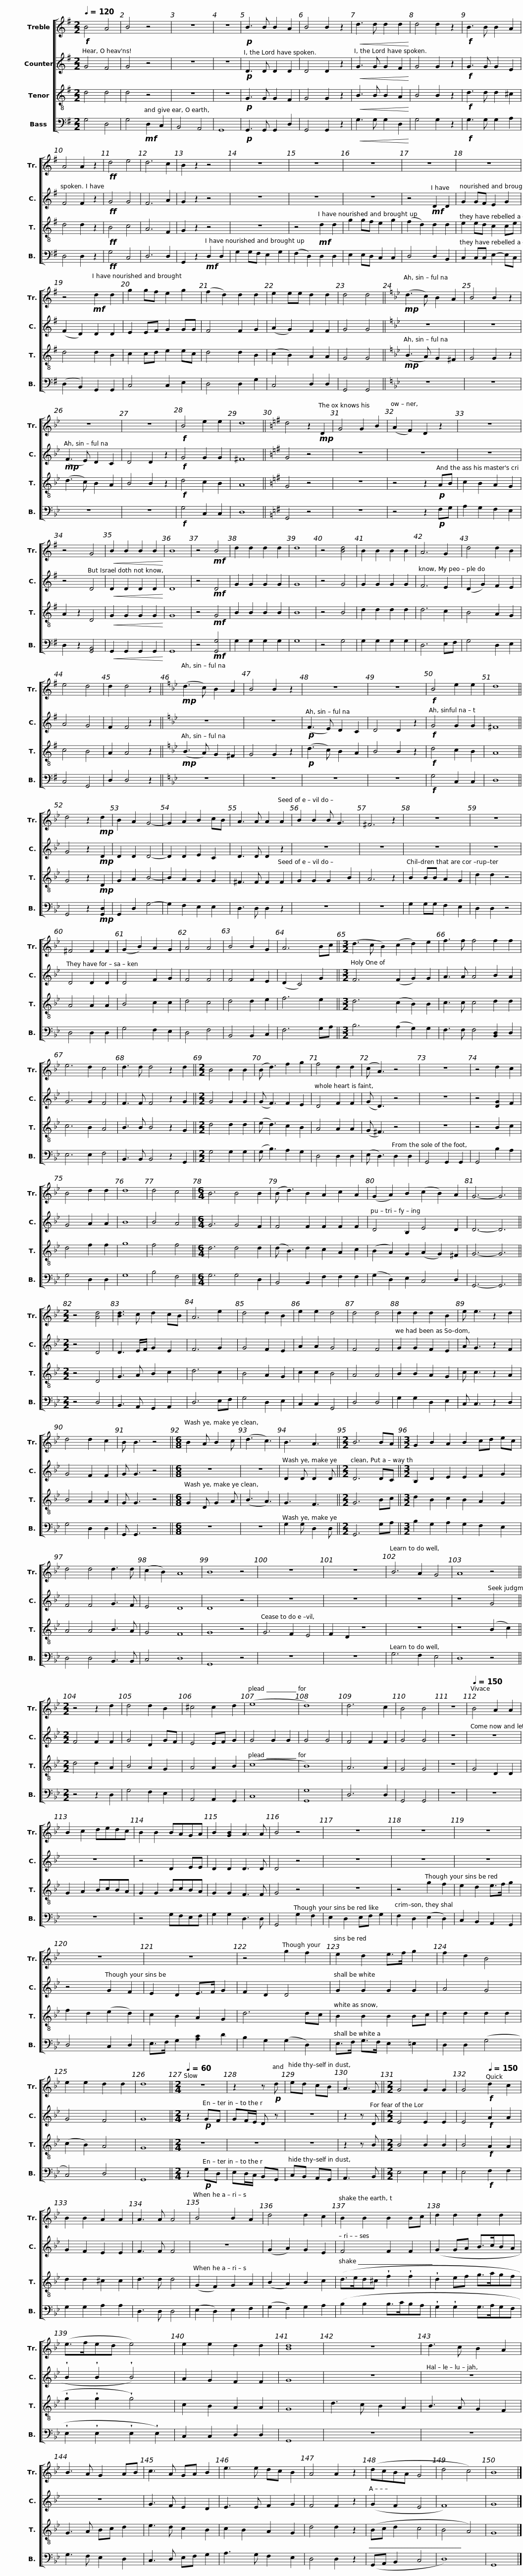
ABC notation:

X:1
%%score [ 1 2 3 4 ]
L:1/8
Q:1/4=120
M:2/2
I:linebreak $
K:G
V:1 treble
V:2 treble
V:3 treble-8
V:4 bass
V:1
!f! B4 A4 | B4 z4 | z8 | z8 |!p! B3 B B2 A2 | %5
 B4 B2 z2 |!<(! d3 d d2 d2!<)! | d4 d2 z2 |!f! B3 B B2 A2 |$ A4 A2 z2 | %10
!ff! d4 e4 | d6 c2 | B2 z2 z4 | z8 | z8 | %15
 z8 | z8 |$ z8 | z4!mf! d2 d2 | g2 gf e2 g2 | %20
 (f2 d2) d2 d2 | e2 ee d2 d2 | d4 d4 ||$[K:Bb]!mp! (d3 c) B2 A2 | B4 B2 z2 | %25
 z8 | z8 |!f! B4 e2 e2 | d8 ||[K:G] d4 z2!mp! D2 | %30
 G4 G2 B2 |$ (A2 F2) D2 z2 | z8 | z4 G4 |!<(! B2 B2 B2 B2!<)! | %35
 B8 | z4!mf! B4 | d2 d2 d2 d2 | d8 | z4 [Bd]4 | %40
 B2 B2 B2 B2 |$ A6 G2 | d4 d2 B2 | e4 d4 | d2 d4 z2 || %45
[K:Bb]!mp! (d3 c) B2 A2 | B4 B2 z2 | z8 | z8 |$!f! B4 e2 e2 | %50
 d8 || d4 z2!mp! d2 | B2 A2 G4- | G2 A2 B2 cB | A3 A A2 A2 | %55
 B2 B2 B G3 | ^F6 z2 |$ z8 | z8 | ^F4 F2 F2 | %60
 (G2 B2) A2 G2 | A4 A4 | B4 B2 G2 | A6 Bc ||$[M:3/2] (d3 c B2) (c2 d2) e2 | %65
 f3 f f4 f2 f2 | e6 d2 c4 | d3 d d4 z2 d2 ||[M:2/2] B4 B2 B2 | (B d3) f2 g2 |$ %70
 f4 d2 d2 | (c A3) z4 | z8 | z4 d2 c2 | B4 d2 d2 | %75
 d8 | d4 c4 ||[M:6/4] B6 B4 B2 | (B d3) B2 A2 c2 A2 |$ (G2 A2) B2 (c2 B2) A2 | %80
 G6- G6 ||[M:2/2] z4 [Ad]4 | [Bd]3 c d2 cB | A6 e2 | d4 d2 B2 | %85
 e2 e2 d4 | d4 d4 |$ d2 d2 d2 B2 | e e3 z2 d2 | d4 d2 c2 | %90
 B B3 z4 ||[M:6/8] B2 A B2 c | (d3 c3) | B3 A3 ||$[M:2/2] B6 BA || %95
[M:3/2] G2 B2 A2 B2 cd ec | d4 d4 d3 d | (c2 B2) A8 | B8 z4 | z12 | %100
 z12 |$ B6 A2 G4 | A8 z4 ||[M:2/2] z4 z2 d2 | d4 d2 B2 | %105
 ^c4 c2 d2 | (e8 | d8) | d6 c2 | B4 B4 | %110
 z8 |$[Q:1/4=150] B4 A2 A2 | B2 c2 dedc | B2 B2 BAGA | B2 [GB]2 A3 A | %115
 B4 z4 | z8 |$ z8 | z8 | z8 | %120
 z8 | z4 g2 f2 |$ e2 d2 e>f g2 | f2 d2 B4 | e2 e2 d2 d2 | %125
 d8 ||[M:2/4][Q:1/4=60] z4 | z2 z!p! d |$ ed cB | A3 F || %130
[M:2/2] G4 G2 G2 | G4!f![Q:1/4=150] d2 c2 | B2 B2 A2 A2 | A3 A A4 | B4 B2 A2 | %135
 d4 d2 c2 |$ B2 B2 B2 Bc | d2 d2 d2 d2 | (e>fed e4) | e2 e2 d2 d2 | %140
 [Bd]8 | z8 |$ d3 c B2 A2 | B3 A G2 AB | c3 A GA B2 | %145
 e3 e dc B2 | A4 A2 z2 |$ (dcBA G4 | d4 c4) | B8 |] %150
V:2
 G4 F4 | G4 z4 | z8 | z8 |!p! D3 D D2 D2 | %5
 D4 D2 z2 |!<(! G3 G G2 F2!<)! | G4 G2 z2 |!f! G3 G G2 E2 |$ F4 F2 z2 | %10
!ff! G4 G4 | F6 A2 | G2 z2 z4 | z8 | z8 | %15
 z8 | z4!mf! D2 D2 |$ G2 GF E2 G2 | (F2 D2) D2 D2 | E2 EF G2 GG | %20
 F4 F2 G2 | (A2 G2) F2 F2 | G4 G4 ||$[K:Bb] z8 | z8 | %25
!mp! (F3 E) D2 C2 | D4 D2 z2 |!f! G4 G2 G2 | ^F8 ||[K:G] G4 z4 | %30
 z8 |$ z8 | z8 | z4 D4 |!<(! D2 D2 D2 D2!<)! | %35
 D8 | z4!mf! D4 | G2 G2 G2 G2 | G8 | z4 G4 | %40
 G2 G2 G2 G2 |$ F6 E2 | (D2 G2) F2 E2 | A4 G4 | F2 F4 z2 || %45
[K:Bb] z8 | z8 |!p! (F3 E) D2 C2 | D4 D2 z2 |$!f! G4 G2 G2 | %50
 ^F8 || G4 z2!mp! D2 | D2 D2 D4- | D2 D2 E2 C2 | D3 D D2 z2 | %55
 z8 | z8 |$ z8 | z8 | D4 D2 D2 | %60
 D4 F2 G2 | F4 F4 | F4 F2 E2 | (D2 C4) G2 ||$[M:3/2] F6 (F2 G2) G2 | %65
 A3 A A4 B2 A2 | G6 G2 F4 | F3 F F4 z2 G2 ||[M:2/2] G4 G2 G2 | (G F3) F2 E2 |$ %70
 D4 F2 F2 | (G D3) z4 | z8 | z4 [DG]2 F2 | G4 A2 A2 | %75
 B8 | B4 A4 ||[M:6/4] G6 G4 F2 | F4 F2 F2 F2 F2 |$ D4 B,2 E4 D2 | %80
 D6- D6 ||[M:2/2] z4 D4 | D3 E/F/ G2 E2 | F6 G2 | G4 F2 E2 | %85
 A2 A2 G4 | F4 F4 |$ G2 G2 F2 E2 | A G3 z2 F2 | G4 F2 F2 | %90
 G G3 z4 ||[M:6/8] z6 | z6 | D2 D D2 D ||$[M:2/2] D6 DC || %95
[M:3/2] B,2 D2 E2 E2 F2 G2 | F4 F4 G3 F | E4 D8 | D8 z4 | z12 | %100
 z12 |$ z12 | z8 G4 ||[M:2/2] F4 F2 F2 | G4 D2 GF | %105
 E4 EF G2 | G4 G2 G2 | G4 G4 | F4 F2 F2 | G4 G4 | %110
 z8 |$ z8 | z8 | z4 D2 EE | D2 D2 D3 D | %115
 D4 z4 | z8 |$ z8 | z8 | z4 G2 F2 | %120
 E2 D2 E>F G2 | F2 D2 D4 |$ G2 G2 G2 G2 | A4 G4 | G4 F4 | %125
 G8 ||[M:2/4] z2!p! GF | GF/E/ D z |$ z4 | z2 z D || %130
[M:2/2] E4 E2 E2 | E4!f! A2 A2 | G2 F2 E2 E2 | F3 F F4 | z8 | %135
 (G2 A2) G2 E2 |$ F4 F2 F2 | (G2 GA B>cBA | !wedge!B2 !wedge!B2 !wedge!B4) | A2 G2 F2 F2 | %140
 G8 | z8 |$ z8 | z8 | G3 F E2 D2 | %145
 E3 E F2 G2 | F4 F2 z2 |$ (G2 F2 E4 | F8) | G8 |] %150
V:3
 d4 d4 | d4 z4 | z8 | z8 |!p! G3 G G2 F2 | %5
 G4 G2 z2 |!<(! B3 B B2 A2!<)! | B4 B2 z2 |!f! d3 d d2 ^c2 |$ d4 d2 z2 | %10
!ff! B4 c4 | A6 F2 | G2 z2 z4 | z8 | z4!mf! d2 d2 | %15
 g2 gf e2 g2 | (f2 d2) d2 d2 |$ e2 ed c2 ce | d4 d2 B2 | c2 cd e2 ec | %20
 d4 d2 B2 | (c2 B2) A2 A2 | G4 G4 ||$[K:Bb]!mp! (B3 A) G2 ^F2 | G4 G2 z2 | %25
 (d3 c) B2 A2 | B4 B2 z2 |!f! d4 c2 B2 | A8 ||[K:G] G4 z4 | %30
 z8 |$ z4 z2!p! AB | c2 B2 A2 G2 | A2 z2 D4 |!<(! G2 G2 G2 G2!<)! | %35
 G8 | z4!mf! G4 | B2 B2 B2 B2 | B8 | z4 B4 | %40
 d2 d2 d2 d2 |$ d6 c2 | B4 A2 G2 | c4 B4 | A2 A4 z2 || %45
[K:Bb]!mp! (B3 A) G2 ^F2 | G4 G2 z2 |!p! (d3 c) B2 A2 | B4 B2 z2 |$!f! d4 c2 B2 | %50
 A8 || G4 z2!mp! D2 | G2 A2 B4- | B2 A2 G2 G2 | ^F3 F F2 F2 | %55
 G2 G2 G2 B2 | A6 z2 |$ B2 BB A2 G2 | d2 d2 z4 | A4 A2 A2 | %60
 B4 c2 c2 | d4 c4 | d4 d2 e2 | f6 e2 ||$[M:3/2] d6 (c2 B2) B2 | %65
 c3 c c4 d2 d2 | c6 B2 A4 | B3 B B4 z2 G2 ||[M:2/2] d4 d2 d2 | (e d3) c2 B2 |$ %70
 A4 A2 A2 | (G ^F3) z4 | z8 | z4 B2 c2 | d4 f2 f2 | %75
 g8 | f4 f4 ||[M:6/4] d6 d4 d2 | (d B3) d2 c2 A2 c2 |$ (B2 A2) G2 (A2 G2) ^F2 | %80
 G6- G6 ||[M:2/2] z4 D4 | G3 A B2 c2 | d6 c2 | B4 A2 G2 | %85
 c2 c2 B4 | A4 A4 |$ B2 B2 A2 G2 | c c3 z2 A2 | B4 A2 A2 | %90
 G G3 z4 ||[M:6/8] G2 D G2 A | (B3 A3) | G3 F3 ||$[M:2/2] G6 Bc || %95
[M:3/2] d2 B2 c2 B2 A2 G2 | A4 A4 B3 A | G4 F8 | G8 z4 | G6 F2 E4 | %100
 F2 D2 z8 |$ z12 | z8 (B2 c2) ||[M:2/2] d4 d2 A2 | B4 A2 G2 | %105
 A4 A2 B2 | (c8 | B8) | A6 A2 | G4 G4 | %110
 z8 |$ G4 D2 D2 | G2 A2 BcBA | G2 G2 BcBA | G2 G2 F3 F | %115
 G4 z4 | z8 |$ z4 g2 f2 | e2 d2 e>f g2 | f2 d2 (e2 d2) | %120
 c2 B2 A2 G2 | d6 dc |$ B2 B2 B2 Bc | d2 d2 d2 d2 | (c2 B2) A4 | %125
 G8 ||[M:2/4] z4 | z4 |$ z4 | z2 z B || %130
[M:2/2] B4 B2 B2 | B4!f! A2 A2 | d2 d2 ^c2 c2 | d3 d d4 | (G2 F2) G2 A2 | %135
 (B2 A2) B2 c2 |$ (d>ed^c !wedge!f2 !wedge!f2 | !wedge!d2 ef g>agf | !wedge!g2 !wedge!g2 !wedge!g4) | c2 B2 A2 A2 | %140
 G8 | d3 c B2 A2 |$ B3 A G2 F2 | G3 A Bc d2 | e3 d c2 B2 | %145
 c2 B2 A2 G2 | d4 d2 z2 |$ (Bc d2 c4 | B4 A4) | G8 |] %150
V:4
 G,4 D,4 | G,4!mf! D,2 C,2 | B,,4 A,,4 | G,,8 |!p! G,,3 G,, G,,2 D,2 | %5
 G,,4 G,,2 z2 |!<(! G,3 G, G,2 D,2!<)! | G,4 G,2 z2 |!f! G,3 G, G,2 A,2 |$ D,4 D,2 z2 | %10
!ff! G,4 C,4 | D,6 D,2 | G,,2 z2!mf! D,2 D,2 | G,2 G,F, E,2 G,2 | (F,2 D,2) D,2 D,2 | %15
 E,2 E,D, C,2 C,2 | D,4 D,2 B,,2 |$ C,2 C,C, E,2- E,C, | (D,2 B,,2) G,,2 G,,2 | C,4 C,2 E,2 | %20
 D,4 D,2 G,2 | C,4 D,2 D,2 | G,,4 G,,4 ||$[K:Bb] z8 | z8 | %25
 z8 | z8 |!f! G,4 C,2 C,2 | D,8 ||[K:G] G,,4 z4 | %30
 z8 |$ z4 z2!p! F,G, | A,2 G,2 F,2 E,2 | D,2 z2 [G,,B,,]4 |!<(! G,,2 G,,2 G,,2 G,,2!<)! | %35
 G,,8 | z4!mf! [G,,G,]4 | G,2 G,2 G,2 G,2 | G,8 | z4 G,4 | %40
 G,2 G,2 G,2 G,2 |$ D,6 E,F, | G,4 D,2 E,2 | C,4 G,,4 | D,2 D,4 z2 || %45
[K:Bb] z8 | z8 | z8 | z8 |$!f! G,4 C,2 C,2 | %50
 D,8 || G,,4 z2!mp! [G,,D,]2 | G,,2 D,2 G,4- | G,2 F,2 E,2 E,2 | D,3 D, D,2 z2 | %55
 z8 | z8 |$ G,2 G,G, F,2 E,2 | D,2 D,2 z4 | D,4 D,2 D,2 | %60
 G,4 F,2 E,2 | D,4 F,4 | B,,4 B,,2 C,2 | F,6 G,A, ||$[M:3/2] B,6 (A,2 G,2) G,2 | %65
 F,3 F, F,4 [B,,D,]2 D,2 | E,6 E,2 F,4 | B,,3 B,, B,,4 z2 G,,2 ||[M:2/2] G,4 G,2 G,2 | (G, B,3) A,2 G,2 |$ %70
 D,4 D,2 D,2 | (E, D,3) D,2 D,2 | G,,4 G,,2 G,,2 | G,,4 B,2 A,2 | G,4 D,2 D,2 | %75
 G,8 | B,4 F,4 ||[M:6/4] G,6 G,4 D,2 | B,,4 B,,2 F,2 F,2 F,2 |$ (G,2 D,2) E,2 C,4 D,2 | %80
 G,,6- G,,6 ||[M:2/2] z4 D,4 | B,,3 A,, G,,2 A,,2 | D,6 E,F, | G,4 D,2 E,2 | %85
 C,2 C,2 G,,4 | D,4 D,4 |$ G,2 G,2 D,2 E,2 | C, C,3 z2 D,2 | G,4 D,2 D,2 | %90
 G,, G,,3 z4 ||[M:6/8] z6 | z6 | G,2 G, D,2 D, ||$[M:2/2] G,,6 G,A, || %95
[M:3/2] B,2 G,2 A,2 G,2 F,2 E,2 | D,4 D,4 B,,3 B,, | C,4 D,8 | G,,8 z4 | z12 | %100
 z12 |$ G,6 F,2 E,4 | D,8 z4 ||[M:2/2] z4 z2 D,2 | G,4 F,2 E,2 | %105
 A,,4 A,,2 G,,2 | C,8 | [G,,G,]8 | D,6 D,2 | G,,4 G,,4 | %110
 z8 |$ z8 | z8 | z4 G,F,E,F, | G,2 G,2 D,3 D, | %115
 G,,4 G,2 F,2 | E,2 D,2 E,F, G,2 |$ F,2 D,2 (E,2 D,2) | C,2 B,,2 A,,2 G,,2 | D,4 C,2 D,2 | %120
 E,>F, G,2 [A,C]2 D2 | B,2 G,2 (G,2 D,2) |$ E,>F, G,>F, E,2 =E,2 | D,2 D,2 (G,4 | C,4) D,4 | %125
 G,,8 ||[M:2/4] z2!p! G,D, | E,D,/C,/ B,,G,, |$ C,B,, A,,G,, | A,,3 B,, || %130
[M:2/2] E,4 E,2 E,2 | E,4!f! F,2 F,2 | G,2 G,2 A,2 A,2 | D,3 D, D,4 | (E,2 D,2) E,2 F,2 | %135
 (G,2 F,2) G,2 A,2 |$ (B,2 B,2 B,>CB,A, | !wedge!G,2 !wedge!G,2 G,>A,G,F, | !wedge!E,2 !wedge!E,2 !wedge!E,2 !wedge!E,2) | C,2 C,2 D,2 D,2 | %140
 G,,8 | z8 |$ z8 | G,3 F, E,2 D,2 | C,3 D, E,F, G,2 | %145
 A,3 G, F,2 E,2 | D,4 D,2 z2 |$ (G,,A,, B,,2 C,4 | D,8) | G,,8 |] %150
